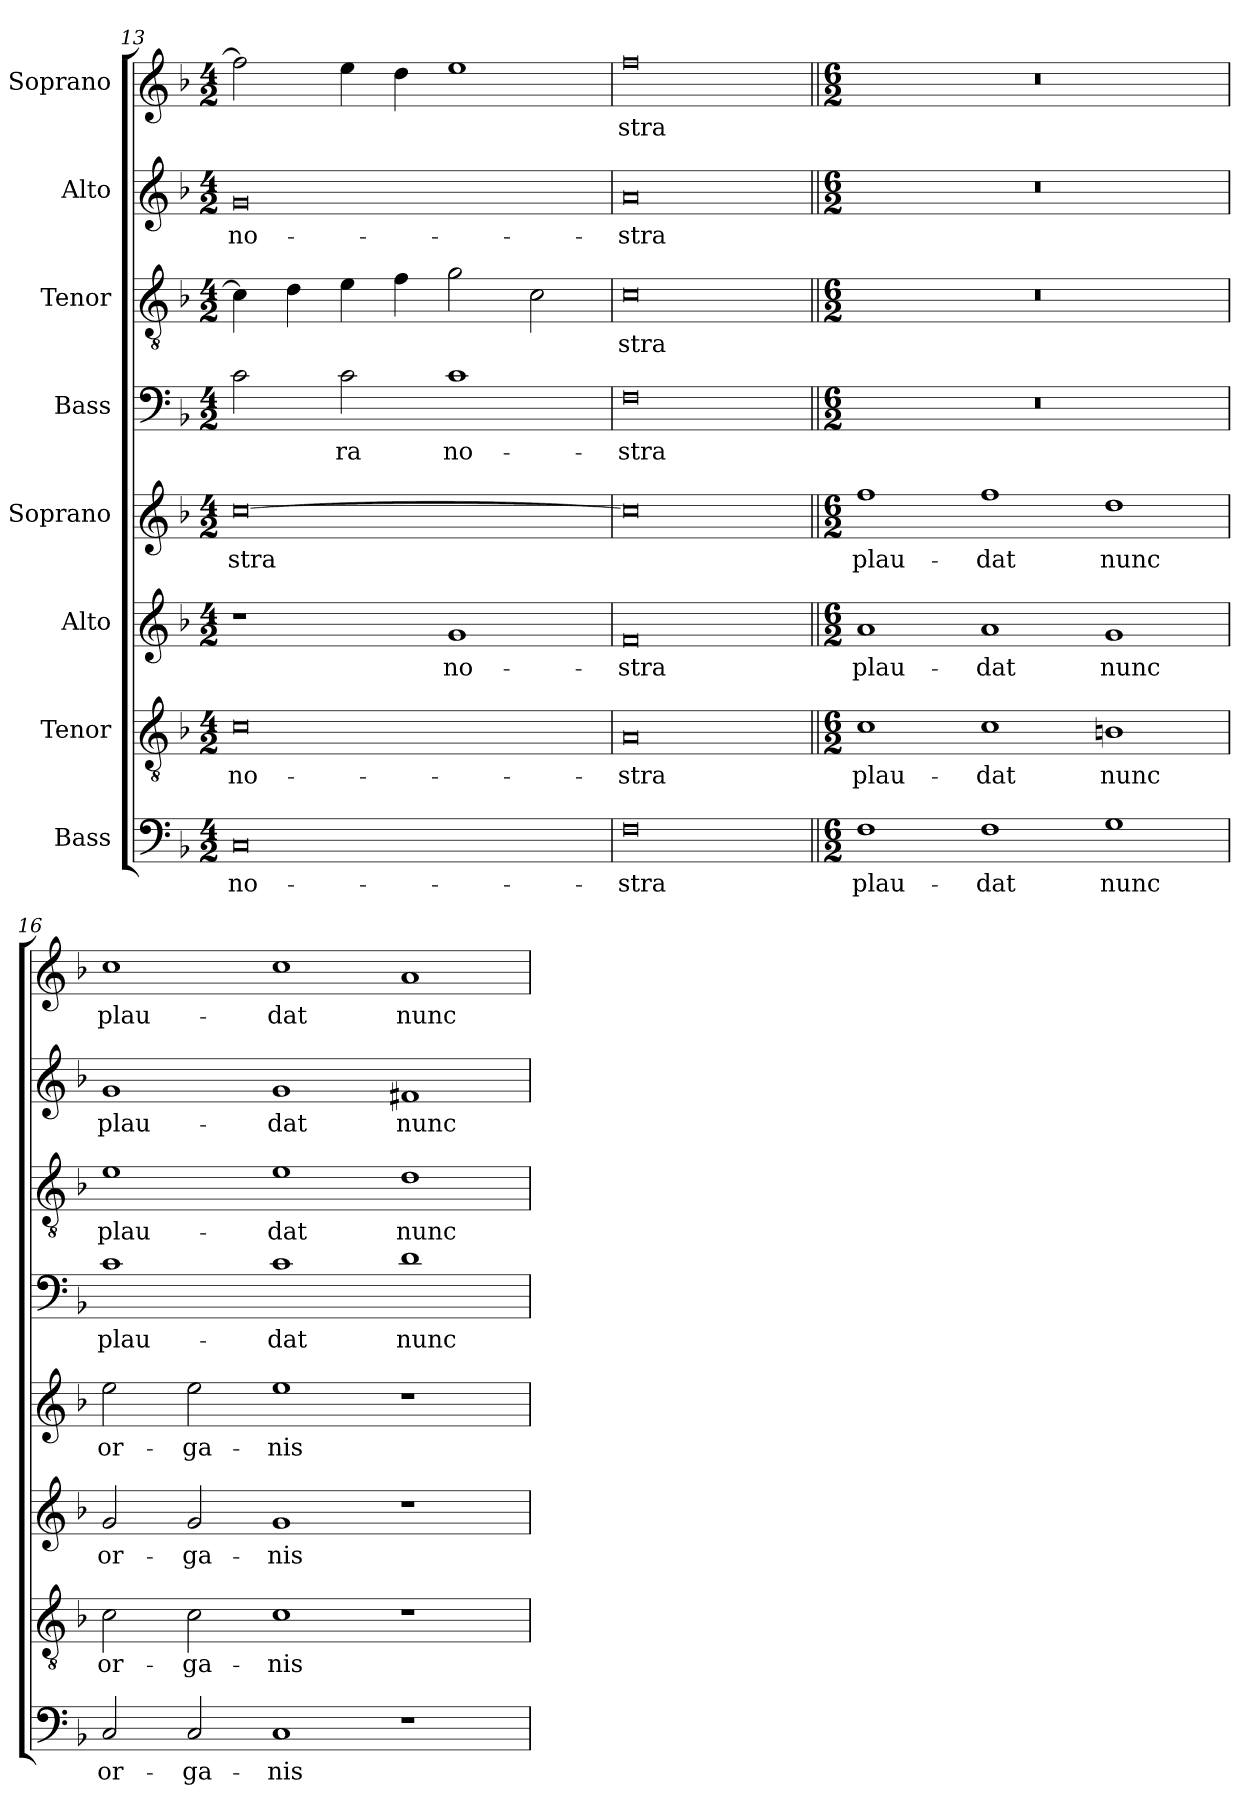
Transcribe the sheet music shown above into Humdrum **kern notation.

**kern	**text	**kern	**text	**kern	**text	**kern	**text	**kern	**text	**kern	**text	**kern	**text	**kern	**text
*part8	*part8	*part7	*part7	*part6	*part6	*part5	*part5	*part4	*part4	*part3	*part3	*part2	*part2	*part1	*part1
*staff8	*staff8	*staff7	*staff7	*staff6	*staff6	*staff5	*staff5	*staff4	*staff4	*staff3	*staff3	*staff2	*staff2	*staff1	*staff1
*I"Bass	*	*I"Tenor	*	*I"Alto	*	*I"Soprano	*	*I"Bass	*	*I"Tenor	*	*I"Alto	*	*I"Soprano	*
*clefF4	*	*clefGv2	*	*clefG2	*	*clefG2	*	*clefF4	*	*clefGv2	*	*clefG2	*	*clefG2	*
*k[b-]	*	*k[b-]	*	*k[b-]	*	*k[b-]	*	*k[b-]	*	*k[b-]	*	*k[b-]	*	*k[b-]	*
*F:	*	*F:	*	*F:	*	*F:	*	*F:	*	*F:	*	*F:	*	*F:	*
*M4/2	*	*M4/2	*	*M4/2	*	*M4/2	*	*M4/2	*	*M4/2	*	*M4/2	*	*M4/2	*
=13	=13	=13	=13	=13	=13	=13	=13	=13	=13	=13	=13	=13	=13	=13	=13
0C	no-	0c	no-	1r	.	[0cc	-stra	2c\	.	4c\]	.	0g	no-	2ff\]	.
.	.	.	.	.	.	.	.	.	.	4d\	.	.	.	.	.
.	.	.	.	.	.	.	.	2c\	-ra	4e\	.	.	.	4ee\	.
.	.	.	.	.	.	.	.	.	.	4f\	.	.	.	4dd\	.
.	.	.	.	1g	no-	.	.	1c	no-	2g\	.	.	.	1ee	.
.	.	.	.	.	.	.	.	.	.	2c\	.	.	.	.	.
=14	=14	=14	=14	=14	=14	=14	=14	=14	=14	=14	=14	=14	=14	=14	=14
0F	-stra	0A	-stra	0f	-stra	0cc]	.	0F	-stra	0c	-stra	0a	-stra	0ff	-stra
=15||	=15||	=15||	=15||	=15||	=15||	=15||	=15||	=15||	=15||	=15||	=15||	=15||	=15||	=15||	=15||
*M6/2	*	*M6/2	*	*M6/2	*	*M6/2	*	*M6/2	*	*M6/2	*	*M6/2	*	*M6/2	*
1F	plau-	1c	plau-	1a	plau-	1ff	plau-	0.r	.	0.r	.	0.r	.	0.r	.
1F	-dat	1c	-dat	1a	-dat	1ff	-dat	.	.	.	.	.	.	.	.
1G	nunc	1Bn	nunc	1g	nunc	1dd	nunc	.	.	.	.	.	.	.	.
!!LO:PB:g=z
=16	=16	=16	=16	=16	=16	=16	=16	=16	=16	=16	=16	=16	=16	=16	=16
2C/	or-	2c\	or-	2g/	or-	2ee\	or-	1c	plau-	1e	plau-	1g	plau-	1cc	plau-
2C/	-ga-	2c\	-ga-	2g/	-ga-	2ee\	-ga-	.	.	.	.	.	.	.	.
1C	-nis	1c	-nis	1g	-nis	1ee	-nis	1c	-dat	1e	-dat	1g	-dat	1cc	-dat
1r	.	1r	.	1r	.	1r	.	1d	nunc	1d	nunc	1f#X	nunc	1a	nunc
=	=	=	=	=	=	=	=	=	=	=	=	=	=	=	=
*-	*-	*-	*-	*-	*-	*-	*-	*-	*-	*-	*-	*-	*-	*-	*-
